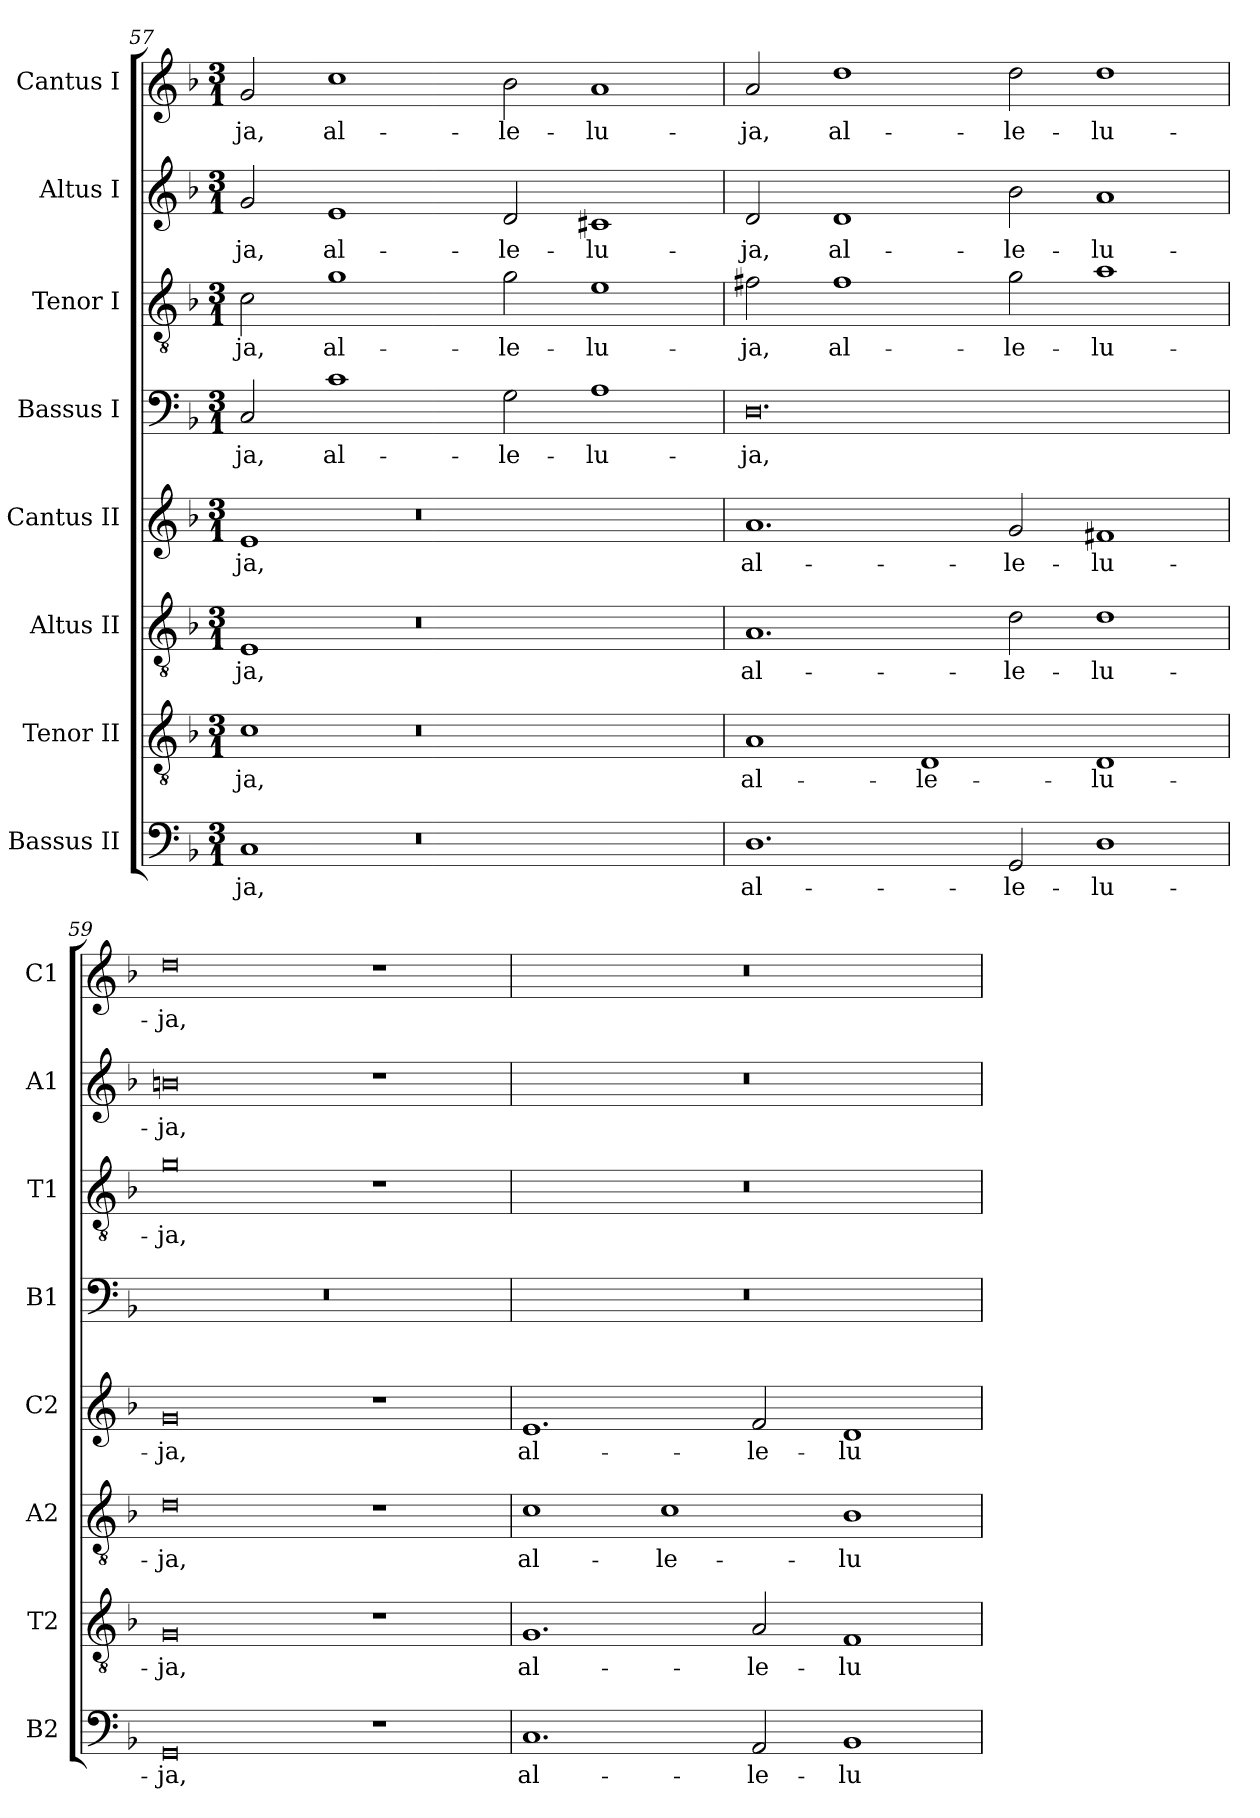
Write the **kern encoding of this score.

**kern	**text	**kern	**text	**kern	**text	**kern	**text	**kern	**text	**kern	**text	**kern	**text	**kern	**text
*part8	*part8	*part7	*part7	*part6	*part6	*part5	*part5	*part4	*part4	*part3	*part3	*part2	*part2	*part1	*part1
*staff8	*staff8	*staff7	*staff7	*staff6	*staff6	*staff5	*staff5	*staff4	*staff4	*staff3	*staff3	*staff2	*staff2	*staff1	*staff1
*I"Bassus II	*	*I"Tenor II	*	*I"Altus II	*	*I"Cantus II	*	*I"Bassus I	*	*I"Tenor I	*	*I"Altus I	*	*I"Cantus I	*
*I'B2	*	*I'T2	*	*I'A2	*	*I'C2	*	*I'B1	*	*I'T1	*	*I'A1	*	*I'C1	*
*clefF4	*	*clefGv2	*	*clefGv2	*	*clefG2	*	*clefF4	*	*clefGv2	*	*clefG2	*	*clefG2	*
*k[b-]	*	*k[b-]	*	*k[b-]	*	*k[b-]	*	*k[b-]	*	*k[b-]	*	*k[b-]	*	*k[b-]	*
*F:	*	*F:	*	*F:	*	*F:	*	*F:	*	*F:	*	*F:	*	*F:	*
*M3/1	*	*M3/1	*	*M3/1	*	*M3/1	*	*M3/1	*	*M3/1	*	*M3/1	*	*M3/1	*
=57	=57	=57	=57	=57	=57	=57	=57	=57	=57	=57	=57	=57	=57	=57	=57
!	!LO:LY:b	!	!LO:LY:b	!	!LO:LY:b	!	!LO:LY:b	!	!LO:LY:b	!	!LO:LY:b	!	!LO:LY:b	!	!LO:LY:b
1C	-ja,	1c	-ja,	1E	-ja,	1e	-ja,	2C/	-ja,	2c\	-ja,	2g/	-ja,	2g/	-ja,
!	!	!	!	!	!	!	!	!	!LO:LY:b	!	!LO:LY:b	!	!LO:LY:b	!	!LO:LY:b
.	.	.	.	.	.	.	.	1c	al-	1g	al-	1e	al-	1cc	al-
0r	.	0r	.	0r	.	0r	.	.	.	.	.	.	.	.	.
!	!	!	!	!	!	!	!	!	!LO:LY:b	!	!LO:LY:b	!	!LO:LY:b	!	!LO:LY:b
.	.	.	.	.	.	.	.	2G\	-le-	2g\	-le-	2d/	-le-	2b-\	-le-
!	!	!	!	!	!	!	!	!	!LO:LY:b	!	!LO:LY:b	!	!LO:LY:b	!	!LO:LY:b
.	.	.	.	.	.	.	.	1A	-lu-	1e	-lu-	1c#X	-lu-	1a	-lu-
=58	=58	=58	=58	=58	=58	=58	=58	=58	=58	=58	=58	=58	=58	=58	=58
!	!LO:LY:b	!	!LO:LY:b	!	!LO:LY:b	!	!LO:LY:b	!	!LO:LY:b	!	!LO:LY:b	!	!LO:LY:b	!	!LO:LY:b
1.D	al-	1A	al-	1.A	al-	1.a	al-	0.D	-ja,	2f#X\	-ja,	2d/	-ja,	2a/	-ja,
!	!	!	!	!	!	!	!	!	!	!	!LO:LY:b	!	!LO:LY:b	!	!LO:LY:b
.	.	.	.	.	.	.	.	.	.	1f#	al-	1d	al-	1dd	al-
!	!	!	!LO:LY:b	!	!	!	!	!	!	!	!	!	!	!	!
.	.	1D	-le-	.	.	.	.	.	.	.	.	.	.	.	.
!	!LO:LY:b	!	!	!	!LO:LY:b	!	!LO:LY:b	!	!	!	!LO:LY:b	!	!LO:LY:b	!	!LO:LY:b
2GG/	-le-	.	.	2d\	-le-	2g/	-le-	.	.	2g\	-le-	2b-\	-le-	2dd\	-le-
!	!LO:LY:b	!	!LO:LY:b	!	!LO:LY:b	!	!LO:LY:b	!	!	!	!LO:LY:b	!	!LO:LY:b	!	!LO:LY:b
1D	-lu-	1D	-lu-	1d	-lu-	1f#X	-lu-	.	.	1a	-lu-	1a	-lu-	1dd	-lu-
=59	=59	=59	=59	=59	=59	=59	=59	=59	=59	=59	=59	=59	=59	=59	=59
!	!LO:LY:b	!	!LO:LY:b	!	!LO:LY:b	!	!LO:LY:b	!	!	!	!LO:LY:b	!	!LO:LY:b	!	!LO:LY:b
0GG	-ja,	0G	-ja,	0d	-ja,	0g	-ja,	0.r	.	0g	-ja,	0bn	-ja,	0dd	-ja,
1r	.	1r	.	1r	.	1r	.	.	.	1r	.	1r	.	1r	.
=60	=60	=60	=60	=60	=60	=60	=60	=60	=60	=60	=60	=60	=60	=60	=60
!	!LO:LY:b	!	!LO:LY:b	!	!LO:LY:b	!	!LO:LY:b	!	!	!	!	!	!	!	!
1.C	al-	1.G	al-	1c	al-	1.e	al-	0.r	.	0.r	.	0.r	.	0.r	.
!	!	!	!	!	!LO:LY:b	!	!	!	!	!	!	!	!	!	!
.	.	.	.	1c	-le-	.	.	.	.	.	.	.	.	.	.
!	!LO:LY:b	!	!LO:LY:b	!	!	!	!LO:LY:b	!	!	!	!	!	!	!	!
2AA/	-le-	2A/	-le-	.	.	2f/	-le-	.	.	.	.	.	.	.	.
!	!LO:LY:b	!	!LO:LY:b	!	!LO:LY:b	!	!LO:LY:b	!	!	!	!	!	!	!	!
1BB-	-lu-	1F	-lu-	1B-	-lu-	1d	-lu-	.	.	.	.	.	.	.	.
=	=	=	=	=	=	=	=	=	=	=	=	=	=	=	=
*-	*-	*-	*-	*-	*-	*-	*-	*-	*-	*-	*-	*-	*-	*-	*-
